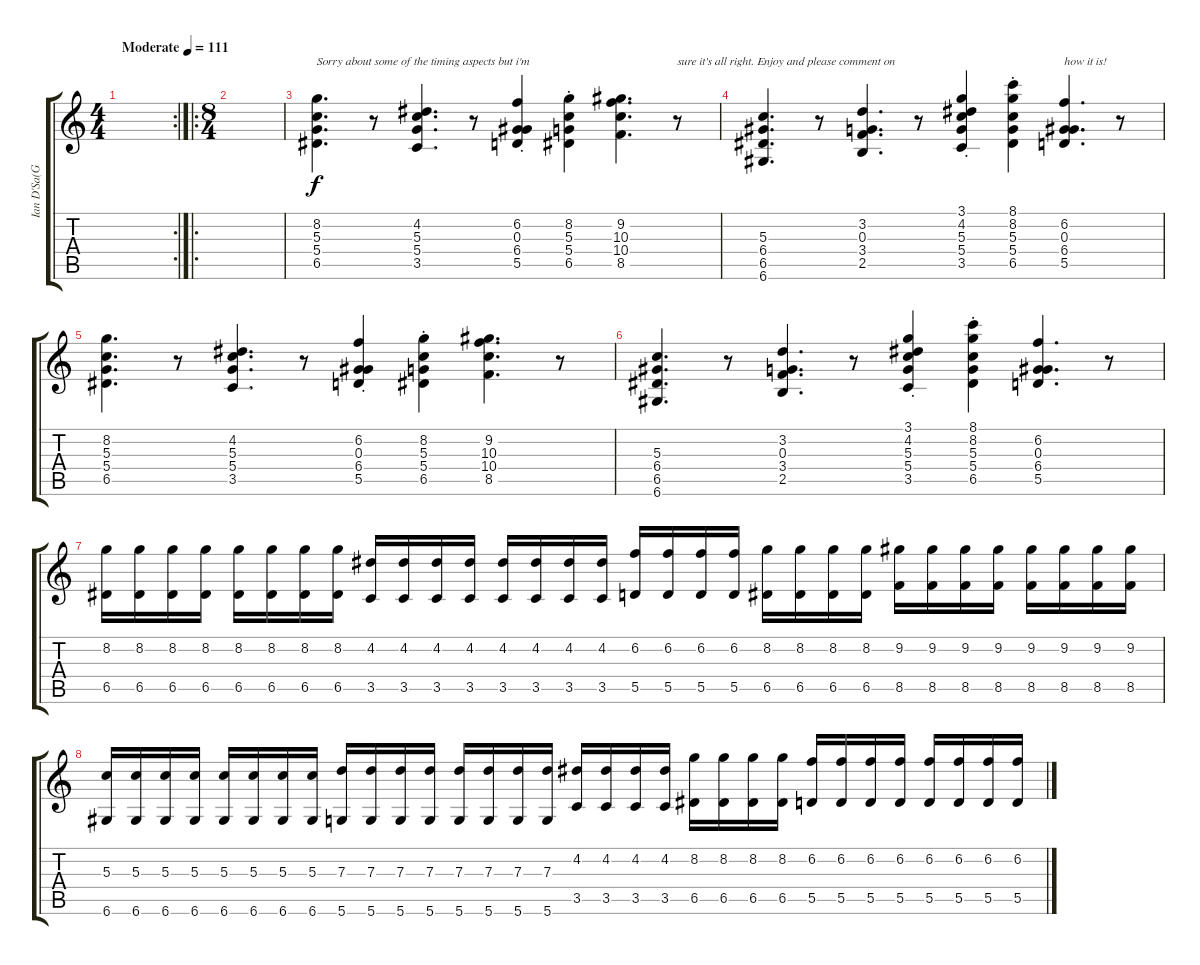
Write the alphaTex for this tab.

\track ("Ian D'Sa(Guitar)" "Ian D'Sa(G") {instrument distortionguitar}
\staff {score tabs}
\tuning (E4 B3 G3 D3 A2 D2) {hide}
\rc 2
\ts (4 4)
\tempo (111 "Moderate")
\clef g2
\ks c
|
\ro
\ts (8 4)
|
(8.2 5.3 5.4 6.5).4{d txt "Sorry about some of the timing aspects but i'm"} r.8 (4.2 5.3 5.4 3.5).4{d} r.8 (6.2{st} 0.3{st} 6.4{st} 5.5{st}).4 (8.2{st} 5.3{st} 5.4{st} 6.5{st}).4 (9.2 10.3 10.4 8.5).4{d} r.8{txt "sure it's all right. Enjoy and please comment on"} |
(5.3 6.4 6.5 6.6).4{d} r.8 (3.2 0.3 3.4 2.5).4{d} r.8 (3.1{st} 4.2{st} 5.3{st} 5.4{st} 3.5{st}).4 (8.1{st} 8.2{st} 5.3{st} 5.4{st} 6.5{st}).4 (6.2 0.3 6.4 5.5).4{d txt "how it is!"} r.8 |
(8.2 5.3 5.4 6.5).4{d} r.8 (4.2 5.3 5.4 3.5).4{d} r.8 (6.2{st} 0.3{st} 6.4{st} 5.5{st}).4 (8.2{st} 5.3{st} 5.4{st} 6.5{st}).4 (9.2 10.3 10.4 8.5).4{d} r.8 |
(5.3 6.4 6.5 6.6).4{d} r.8 (3.2 0.3 3.4 2.5).4{d} r.8 (3.1{st} 4.2{st} 5.3{st} 5.4{st} 3.5{st}).4 (8.1{st} 8.2{st} 5.3{st} 5.4{st} 6.5{st}).4 (6.2 0.3 6.4 5.5).4{d} r.8 |
(8.2 6.5).16 (8.2 6.5).16 (8.2 6.5).16 (8.2 6.5).16 (8.2 6.5).16 (8.2 6.5).16 (8.2 6.5).16 (8.2 6.5).16 (4.2 3.5).16 (4.2 3.5).16 (4.2 3.5).16 (4.2 3.5).16 (4.2 3.5).16 (4.2 3.5).16 (4.2 3.5).16 (4.2 3.5).16 (6.2 5.5).16 (6.2 5.5).16 (6.2 5.5).16 (6.2 5.5).16 (8.2 6.5).16 (8.2 6.5).16 (8.2 6.5).16 (8.2 6.5).16 (9.2 8.5).16 (9.2 8.5).16 (9.2 8.5).16 (9.2 8.5).16 (9.2 8.5).16 (9.2 8.5).16 (9.2 8.5).16 (9.2 8.5).16 |
(5.3 6.6).16 (5.3 6.6).16 (5.3 6.6).16 (5.3 6.6).16 (5.3 6.6).16 (5.3 6.6).16 (5.3 6.6).16 (5.3 6.6).16 (7.3 5.6).16 (7.3 5.6).16 (7.3 5.6).16 (7.3 5.6).16 (7.3 5.6).16 (7.3 5.6).16 (7.3 5.6).16 (7.3 5.6).16 (4.2 3.5).16 (4.2 3.5).16 (4.2 3.5).16 (4.2 3.5).16 (8.2 6.5).16 (8.2 6.5).16 (8.2 6.5).16 (8.2 6.5).16 (6.2 5.5).16 (6.2 5.5).16 (6.2 5.5).16 (6.2 5.5).16 (6.2 5.5).16 (6.2 5.5).16 (6.2 5.5).16 (6.2 5.5).16
